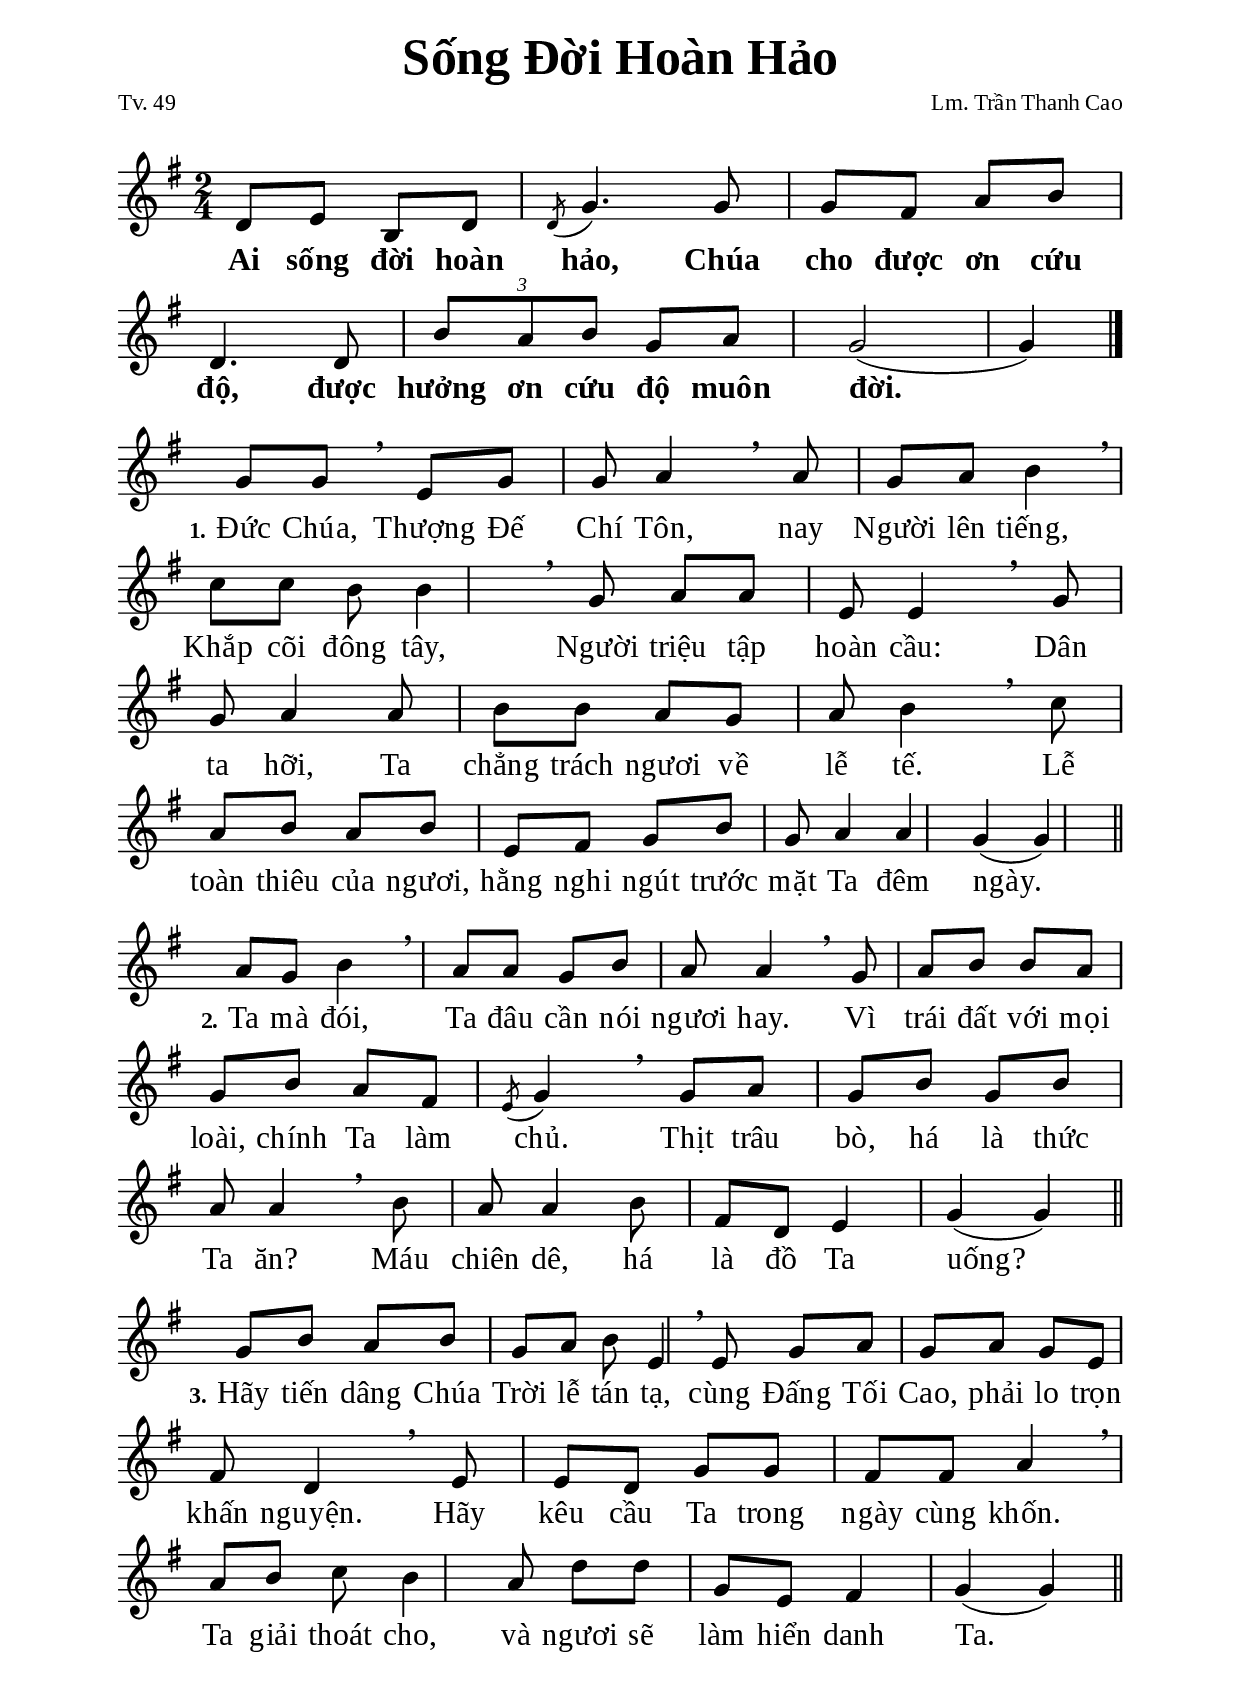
% Cài đặt chung
\version "2.20.0"
\include "english.ly"

\header {
  title = \markup { \fontsize #3 "Sống Đời Hoàn Hảo" }
  poet = "Tv. 49"
  composer = "Lm. Trần Thanh Cao"
  arranger = " "
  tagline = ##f
}

\paper {
  #(set-paper-size "a4")
  top-margin = 10\mm
  bottom-margin = 10\mm
  left-margin = 20\mm
  right-margin = 20\mm
  indent = #0
  #(define fonts
    (make-pango-font-tree
      "Liberation Serif"
      "Liberation Serif"
      "Liberation Serif"
      (/ 20 20)))
  page-count = #1
}

% Nhạc điệp khúc
nhacDiepKhuc= \relative c' {
  d8 e b d |
  \acciaccatura d8 g4. g8 |
  g fs a b |
  d,4. d8 |
  \tuplet 3/2 { b'8 a b } g a |
  g2 ( |
  g4) \bar "|."
}

% Nhạc phiên khúc
nhacPhienKhucMot = \relative c'' {
  g8 g \breathe
  e g g a4 \breathe
  a8 g a b4 \breathe
  c8 c b b4 \breathe
  g8 a a e e4 \breathe
  g8 g a4 a8 b b a g a b4 \breathe
  c8 a b a b e, fs g b g a4 a g (g) \bar "||"
}

nhacPhienKhucHai = \relative c'' {
  a8 g b4 \breathe
  a8 a g b a a4 \breathe
  g8 a b b a g b a fs \acciaccatura e8 g4 \breathe
  g8 a g b g b a a4 \breathe
  b8 a a4 b8 fs d e4 g (g) \bar "||"
}

nhacPhienKhucBa = \relative c'' {
  g8 b a b g a b e,4 \breathe
  e8 g a g a g e fs d4 \breathe
  e8 e d g g fs fs a4 \breathe
  a8 b c b4 a8 d d g, e fs4 g (g) \bar "||"
}

% Lời điệp khúc
loiDiepKhuc = \lyricmode {
  Ai sống đời hoàn hảo,
  Chúa cho được ơn cứu độ,
  được hưởng ơn cứu độ muôn đời.
}

% Lời phiên khúc
loiPhienKhucMot = \lyricmode {
  \set stanza = #"1."
  Đức Chúa, Thượng Đế Chí Tôn,
  nay Người lên tiếng,
  Khắp cõi đông tây,
  Người triệu tập hoàn cầu:
  Dân ta hỡi, Ta chẳng trách ngươi về lễ tế.
  Lễ toàn thiêu của ngươi,
  hằng nghi ngút trước mặt Ta đêm ngày.
}

loiPhienKhucHai = \lyricmode {
  \set stanza = #"2."
  Ta mà đói, Ta đâu cần nói ngươi hay.
  Vì trái đất với mọi loài,
  chính Ta làm chủ.
  Thịt trâu bò, há là thức Ta ăn?
  Máu chiên dê, há là đồ Ta uống?
}

loiPhienKhucBa = \lyricmode {
  \set stanza = #"3."
  Hãy tiến dâng Chúa Trời lễ tán tạ,
  cùng Đấng Tối Cao, phải lo trọn khấn nguyện.
  Hãy kêu cầu Ta trong ngày cùng khốn.
  Ta giải thoát cho, và ngươi sẽ làm hiển danh Ta.
}


% Dàn trang
\score {
  \new ChoirStaff <<
    \new Staff = diepKhuc \with {
        \consists "Merge_rests_engraver"
        \magnifyStaff #(magstep +1)
      }
      <<
      \new Voice = beSop {
        \key g \major \time 2/4 \stemNeutral \nhacDiepKhuc
      }
    >>
    \new Lyrics \lyricsto beSop \loiDiepKhuc
  >>
  \layout {
    \override Lyrics.LyricText.font-series = #'bold
    \override Lyrics.LyricText.font-size = #+3
    \override Lyrics.LyricSpace.minimum-distance = #2.0
    \override Score.BarNumber.break-visibility = ##(#f #f #f)
    \override Score.SpacingSpanner.uniform-stretching = ##t
  }
}

\score {
  \new ChoirStaff <<
    \new Staff = phienKhuc \with {
        \magnifyStaff #(magstep +1)
      }
      <<
      \new Voice = beSop {
        \key g \major \time 2/4 \nhacPhienKhucMot
      }
    >>
    \new Lyrics \lyricsto beSop \loiPhienKhucMot
  >>
  \layout {
    \override Staff.TimeSignature.transparent = ##t
    \override Lyrics.LyricText.font-size = #+3
    \override Lyrics.LyricSpace.minimum-distance = #1.0
    \override Score.BarNumber.break-visibility = ##(#f #f #f)
    \override Score.SpacingSpanner.uniform-stretching = ##t
  } 
}

\score {
  \new ChoirStaff <<
    \new Staff = phienKhuc \with {
        \magnifyStaff #(magstep +1)
      }
      <<
      \new Voice = beSop {
        \key g \major \time 2/4 \nhacPhienKhucHai
      }
    >>
    \new Lyrics \lyricsto beSop \loiPhienKhucHai
  >>
  \layout {
    \override Staff.TimeSignature.transparent = ##t
    \override Lyrics.LyricText.font-size = #+3
    \override Lyrics.LyricSpace.minimum-distance = #1.0
    \override Score.BarNumber.break-visibility = ##(#f #f #f)
    \override Score.SpacingSpanner.uniform-stretching = ##t
  } 
}

\score {
  \new ChoirStaff <<
    \new Staff = phienKhuc \with {
        \magnifyStaff #(magstep +1)
      }
      <<
      \new Voice = beSop {
        \key g \major \time 2/4 \nhacPhienKhucBa
      }
    >>
    \new Lyrics \lyricsto beSop \loiPhienKhucBa
  >>
  \layout {
    \override Staff.TimeSignature.transparent = ##t
    \override Lyrics.LyricText.font-size = #+3
    \override Lyrics.LyricSpace.minimum-distance = #1.0
    \override Score.BarNumber.break-visibility = ##(#f #f #f)
    \override Score.SpacingSpanner.uniform-stretching = ##t
  } 
}
